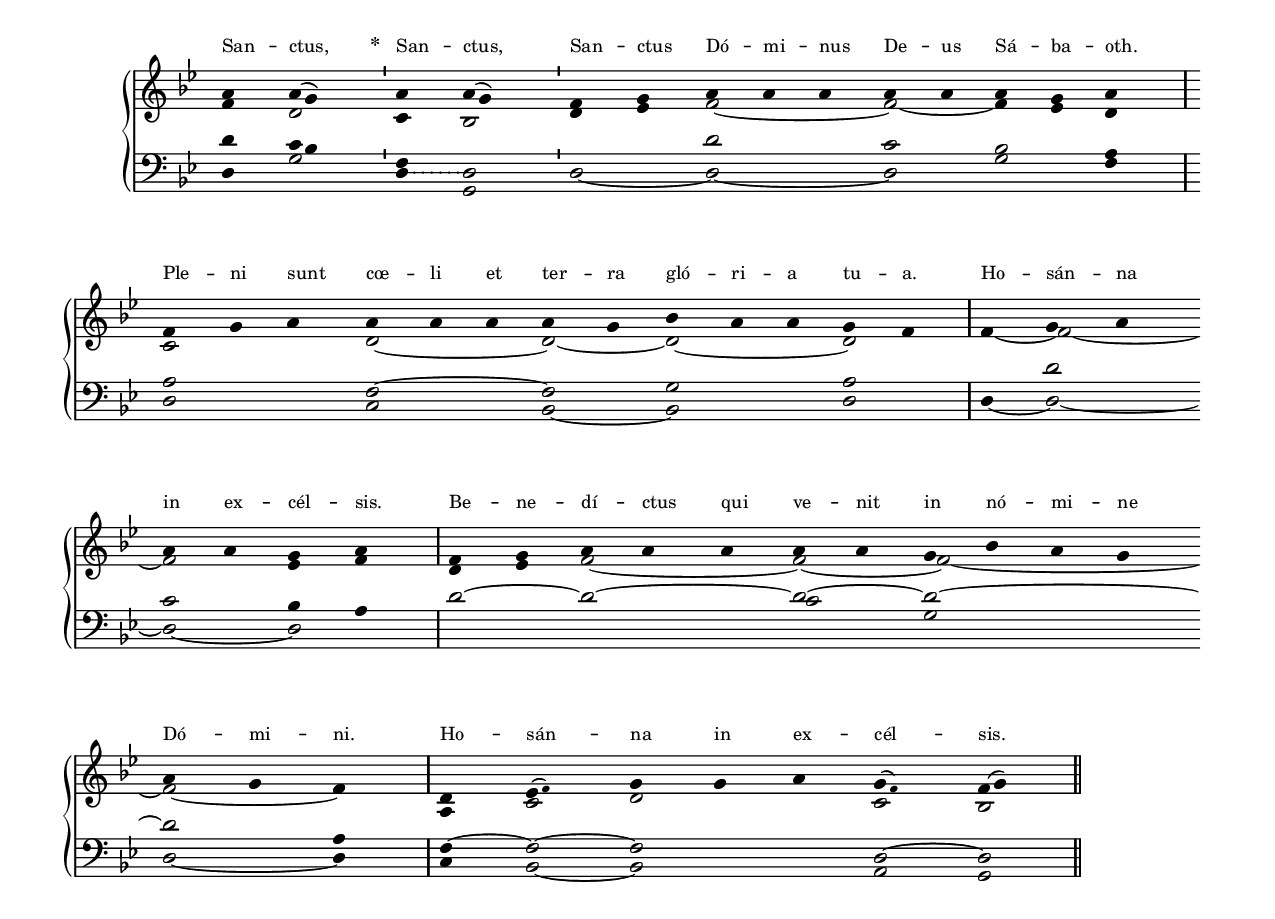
\version "2.18"
\include "gregorian.ly"
\include "noh2.ily"

%Page reference: page v.97
%(volume.page)

global = {
 \key g \minor
 \cadenzaOn 
 \override Glissando #'thickness = #2.0
}

chantText = \lyricmode {
San -- ctus, 
\set stanza = " * " San -- ctus, San -- ctus Dó -- mi -- nus De -- us Sá -- ba -- oth. 
Ple -- ni sunt cœ -- li et ter -- ra gló -- ri -- a tu -- a. 
Ho -- sán -- na in ex -- cél -- sis. 
Be -- ne -- dí -- ctus qui ve -- nit in nó -- mi -- ne Dó -- mi -- ni. 
Ho -- sán -- na in ex -- cél -- sis. }

chantMusic = {
\tieDown   a'4 a'4 ( g'4) \divisioMinima
 a'4 a'4 ( g'4) \divisioMinima
 f'4 g'4 a'4 a'4 a'4 a'4 a'4 a'4 g'4 a'4 \divisioMaxima
 \forceBreak
 f'4 g'4 a'4 a'4 a'4 a'4 a'4 g'4 bes'4 a'4 a'4 g'4 f'4 \divisioMaxima
 f'4 g'4 a'4 \forceBreak
 a'4 a'4 g'4 a'4 \divisioMaxima
 f'4 g'4 a'4 a'4 a'4 a'4 a'4 g'4 bes'4 a'4 g'4 \forceBreak
 a'4 g'4 f'4 \divisioMaxima
 d'4 ees'4 ( \once \tweak #'font-size #-4 f' ) g'4 g'4 a'4 g'4 ( \once \tweak #'font-size #-4 f' ) f'4 ( g'4) \finalis

}

altoMusic = {
f'4 d'2 \divisioMinima
c'4 bes2 \divisioMinima
d'4 ees'4 f'2*3/2 ~ f'2 ~ f'4 ees'4 d'4 \divisioMaxima
c'2*3/2 d'2*3/2 ~ d'2 ~ d'2*3/2 ~ d'2 \divisioMaxima
f'4 ~ f'2 ~ f'2 ees'4 f'4 \divisioMaxima
d'4 ees'4 f'2*3/2 ~ f'2 ~ f'2*4/2 ~ f'2 ~ f'4 \divisioMaxima
a4 c'2 d'2*3/2 c'2 bes2 \finalis
}

tenorMusic = {
d'4 c'4 bes4 \divisioMinima
f4 d2 \divisioMinima
r2 d'2*3/2 c'2 bes2 a4 \divisioMaxima
a2*3/2 f2*3/2 ~ f2 g2*3/2 a2 \divisioMaxima
r4 d'2 c'2 bes4 a4 \divisioMaxima
d'2 ~ d'2*3/2 ~ d'2 ~ d'2*4/2 ~ d'2 a4 \divisioMaxima
f4 ~ f2 ~ f2*3/2 d2 ~ d2 \finalis
}

bassMusic = {
d4 g2 \divisioMinima
d4 g,2 \divisioMinima
d2 ~ d2*3/2 ~ d2 g2 f4 \divisioMaxima
d2*3/2 c2*3/2 bes,2 ~ bes,2*3/2 d2 \divisioMaxima
d4 ~ d2 ~ d2 ~ d2 \divisioMaxima
r2*5/2 c'2 g2*4/2 d2 ~ d4 \divisioMaxima
c4 bes,2 ~ bes,2*3/2 a,2 g,2 \finalis
}

voiceLines = {
\voiceLineStyle


s2*3/2
\allowVoiceLineBreak
\voiceLine "down" "down" d2*1/2 d2*0


}

\score{
  <<
    \new Lyrics
    \new GrandStaff <<
      \set GrandStaff.autoBeaming = ##f
      \set GrandStaff.instrumentName = \markup \center-column {
        ""
      }
      \new Staff = up <<
        \new Voice = "chant" {
          \voiceOne \global \chantMusic
        }
        \new Voice {
          \voiceTwo \global \altoMusic
        }
      >>

      \new Staff = down <<
        \clef bass
        \new Voice {
          \voiceOne \global \tenorMusic
        }
        \new Voice {
          \voiceTwo \global \bassMusic
        }
	\new Voice {
        \voiceThree \global \voiceLines
        }
      >>
    >>
    \context Lyrics {
      \lyricsto chant {
      \chantText
    }
    }
  >>
  \layout{
  }
  
}
